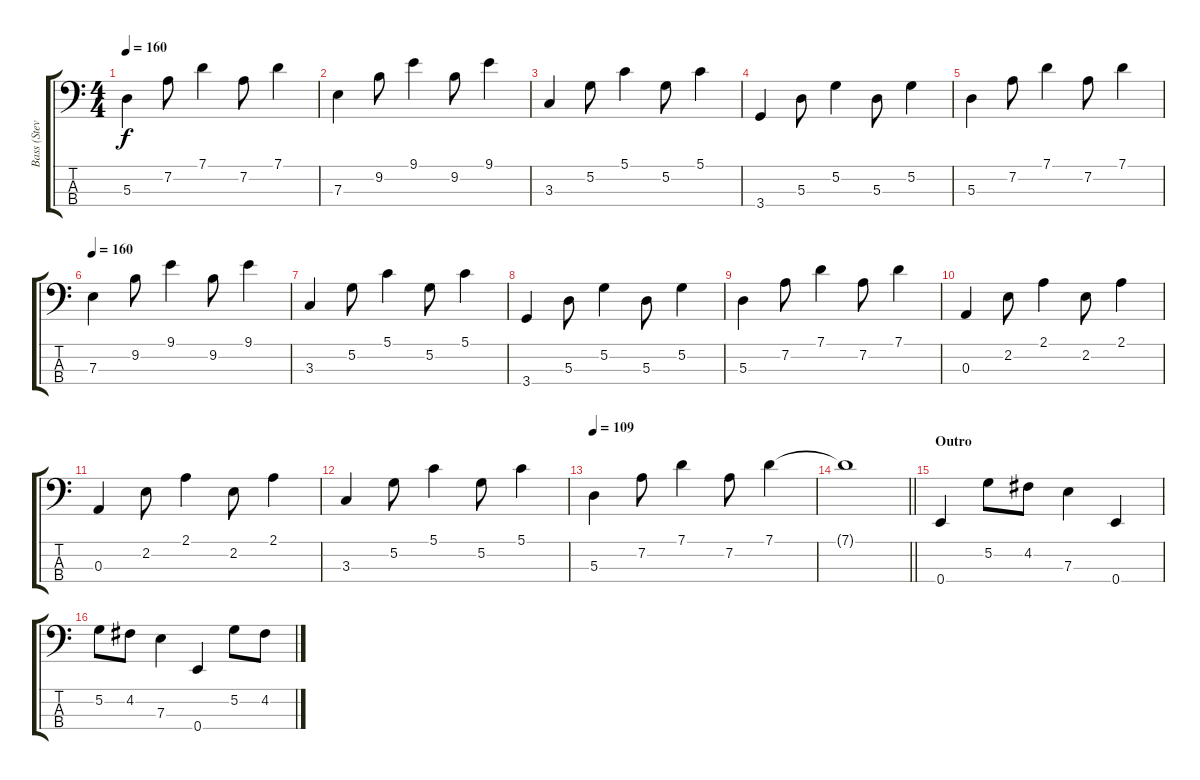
\track ("Bass (Steve Harris)" "Bass (Stev") {instrument electricbassfinger}
\staff {score tabs}
\tuning (G2 D2 A1 E1) {hide}
\ts (4 4)
\tempo 160
\clef f4
\ks c
5.3.4{dy f} 7.2.8 7.1.4 7.2.8 7.1.4 |
7.3.4 9.2.8 9.1.4 9.2.8 9.1.4 |
3.3.4 5.2.8 5.1.4 5.2.8 5.1.4 |
3.4.4 5.3.8 5.2.4 5.3.8 5.2.4 |
5.3.4 7.2.8 7.1.4 7.2.8 7.1.4 |
\tempo 160
7.3.4 9.2.8 9.1.4 9.2.8 9.1.4 |
3.3.4 5.2.8 5.1.4 5.2.8 5.1.4 |
3.4.4 5.3.8 5.2.4 5.3.8 5.2.4 |
5.3.4 7.2.8 7.1.4 7.2.8 7.1.4 |
0.3.4 2.2.8 2.1.4 2.2.8 2.1.4 |
0.3.4 2.2.8 2.1.4 2.2.8 2.1.4 |
3.3.4 5.2.8 5.1.4 5.2.8 5.1.4 |
\tempo 109
5.3.4 7.2.8 7.1.4 7.2.8 7.1.4 |
\barLineRight lightlight
7.1{t}.1 |
\section ("" "Outro")
0.4.4 5.2.8 4.2.8 7.3.4 0.4.4 |
5.2.8 4.2.8 7.3.4 0.4.4 5.2.8 4.2.8
